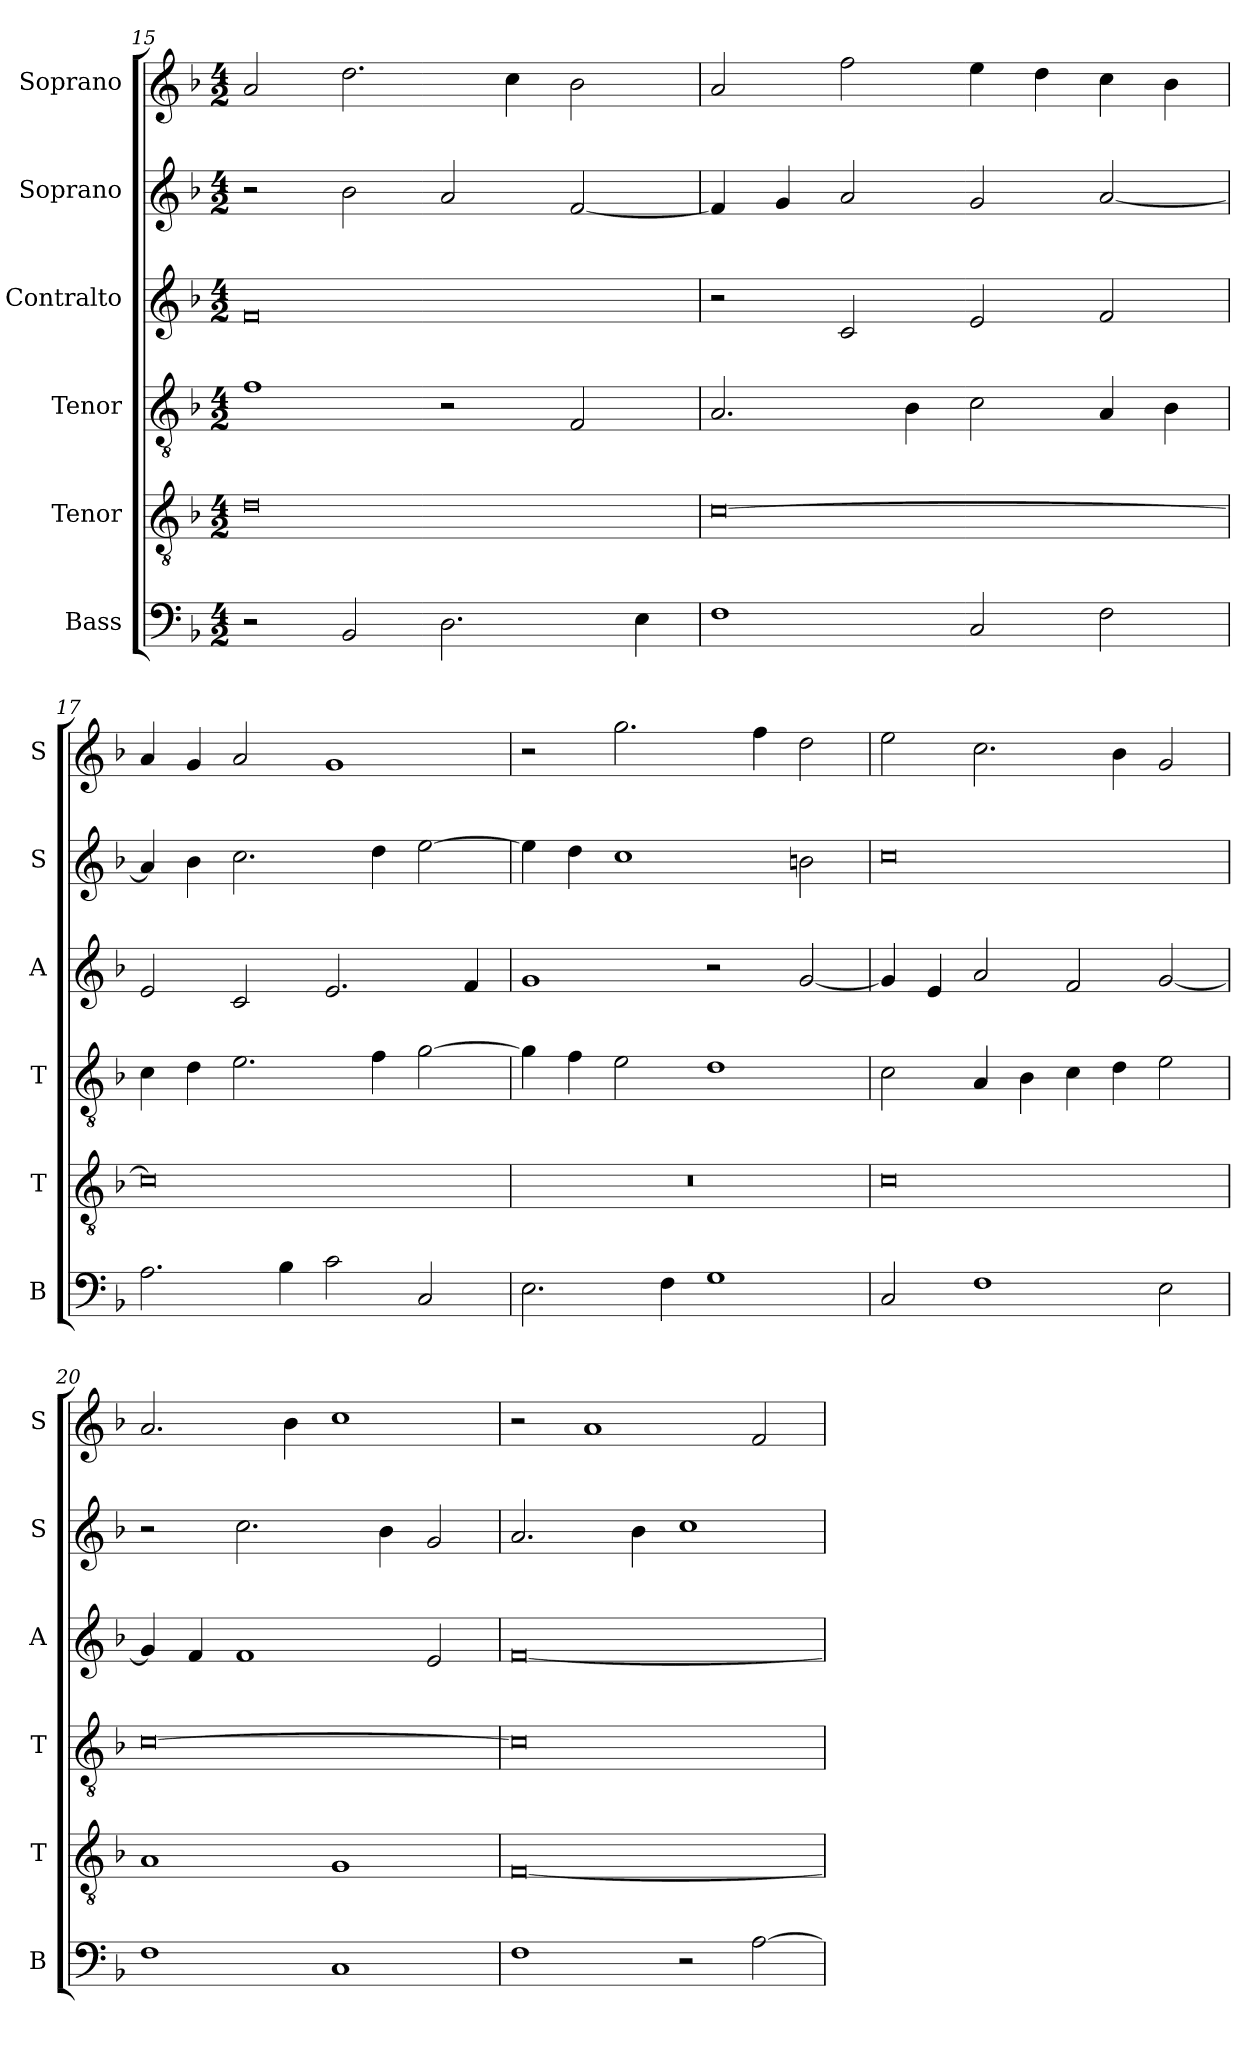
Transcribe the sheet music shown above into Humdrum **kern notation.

**kern	**kern	**kern	**kern	**kern	**kern
*part6	*part5	*part4	*part3	*part2	*part1
*staff6	*staff5	*staff4	*staff3	*staff2	*staff1
*I"Bass	*I"Tenor	*I"Tenor	*I"Contralto	*I"Soprano	*I"Soprano
*I'B	*I'T	*I'T	*I'A	*I'S	*I'S
*clefF4	*clefGv2	*clefGv2	*clefG2	*clefG2	*clefG2
*k[b-]	*k[b-]	*k[b-]	*k[b-]	*k[b-]	*k[b-]
*M4/2	*M4/2	*M4/2	*M4/2	*M4/2	*M4/2
=15	=15	=15	=15	=15	=15
2r	0d	1f	0f	2r	2a
2BB-	.	.	.	2b-	2.dd
2.D	.	2r	.	2a	.
.	.	.	.	.	4cc
.	.	2F	.	[2f	2b-
4E	.	.	.	.	.
=16	=16	=16	=16	=16	=16
1F	[0c	2.A	2r	4f]	2a
.	.	.	.	4g	.
.	.	.	2c	2a	2ff
.	.	4B-	.	.	.
2C	.	2c	2e	2g	4ee
.	.	.	.	.	4dd
2F	.	4A	2f	[2a	4cc
.	.	4B-	.	.	4b-
=17	=17	=17	=17	=17	=17
2.A	0c]	4c	2e	4a]	4a
.	.	4d	.	4b-	4g
.	.	2.e	2c	2.cc	2a
4B-	.	.	.	.	.
2c	.	.	2.e	.	1g
.	.	4f	.	4dd	.
2C	.	[2g	.	[2ee	.
.	.	.	4f	.	.
=18	=18	=18	=18	=18	=18
2.E	0r	4g]	1g	4ee]	2r
.	.	4f	.	4dd	.
.	.	2e	.	1cc	2.gg
4F	.	.	.	.	.
1G	.	1d	2r	.	.
.	.	.	.	.	4ff
.	.	.	[2g	2bn	2dd
=19	=19	=19	=19	=19	=19
2C	0c	2c	4g]	0cc	2ee
.	.	.	4e	.	.
1F	.	4A	2a	.	2.cc
.	.	4B-	.	.	.
.	.	4c	2f	.	.
.	.	4d	.	.	4b-
2E	.	2e	[2g	.	2g
=20	=20	=20	=20	=20	=20
1F	1A	[0c	4g]	2r	2.a
.	.	.	4f	.	.
.	.	.	1f	2.cc	.
.	.	.	.	.	4b-
1C	1G	.	.	.	1cc
.	.	.	.	4b-	.
.	.	.	2e	2g	.
=21	=21	=21	=21	=21	=21
1F	[0F	0c]	[0f	2.a	2r
.	.	.	.	.	1a
.	.	.	.	4b-	.
2r	.	.	.	1cc	.
[2A	.	.	.	.	2f
=	=	=	=	=	=
*-	*-	*-	*-	*-	*-
